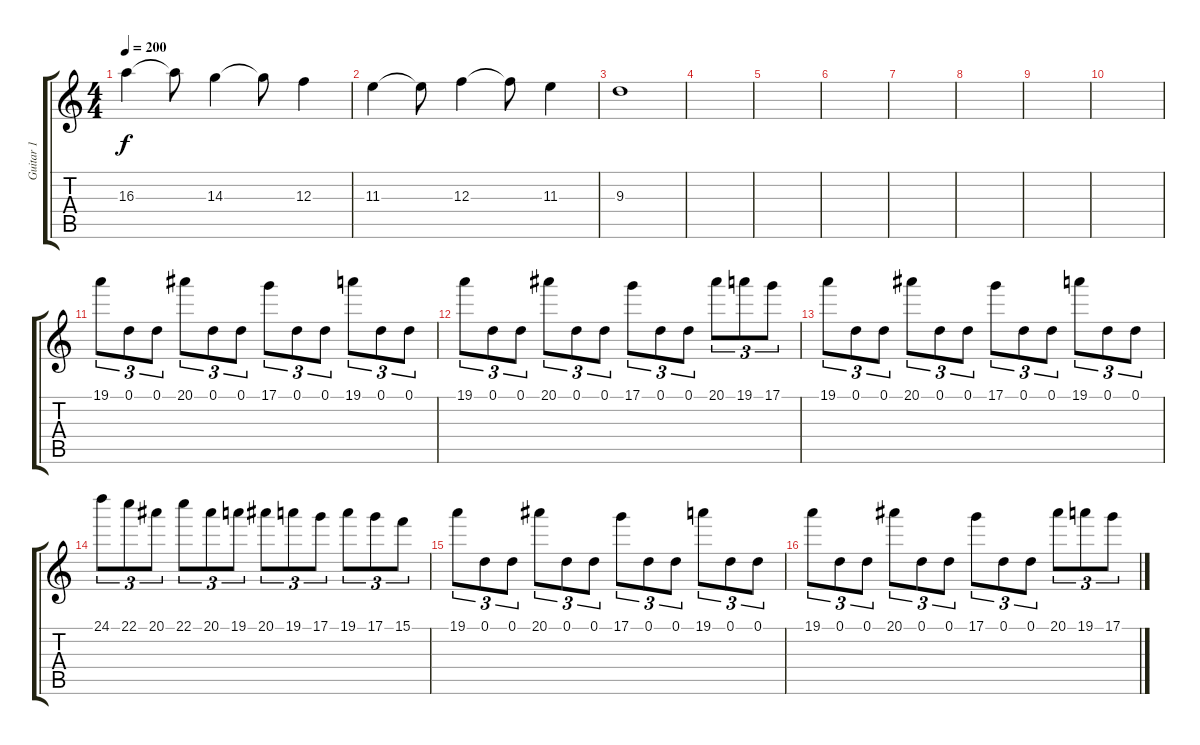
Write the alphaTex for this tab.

\track ("Guitar 1" "Guitar 1") {instrument distortionguitar}
\staff {score tabs}
\tuning (D4 A3 F3 C3 G2 D2) {hide}
\ts (4 4)
\tempo 200
\clef g2
\ks c
16.3.4{dy f} 16.3{t}.8 14.3.4 14.3{t}.8 12.3.4 |
11.3.4 11.3{t}.8 12.3.4 12.3{t}.8 11.3.4 |
9.3.1 |
|
|
|
|
|
|
|
19.1.8{tu (3 2)} 0.1.8{tu (3 2)} 0.1.8{tu (3 2)} 20.1.8{tu (3 2)} 0.1.8{tu (3 2)} 0.1.8{tu (3 2)} 17.1.8{tu (3 2)} 0.1.8{tu (3 2)} 0.1.8{tu (3 2)} 19.1.8{tu (3 2)} 0.1.8{tu (3 2)} 0.1.8{tu (3 2)} |
19.1.8{tu (3 2)} 0.1.8{tu (3 2)} 0.1.8{tu (3 2)} 20.1.8{tu (3 2)} 0.1.8{tu (3 2)} 0.1.8{tu (3 2)} 17.1.8{tu (3 2)} 0.1.8{tu (3 2)} 0.1.8{tu (3 2)} 20.1.8{tu (3 2)} 19.1.8{tu (3 2)} 17.1.8{tu (3 2)} |
19.1.8{tu (3 2)} 0.1.8{tu (3 2)} 0.1.8{tu (3 2)} 20.1.8{tu (3 2)} 0.1.8{tu (3 2)} 0.1.8{tu (3 2)} 17.1.8{tu (3 2)} 0.1.8{tu (3 2)} 0.1.8{tu (3 2)} 19.1.8{tu (3 2)} 0.1.8{tu (3 2)} 0.1.8{tu (3 2)} |
24.1.8{tu (3 2)} 22.1.8{tu (3 2)} 20.1.8{tu (3 2)} 22.1.8{tu (3 2)} 20.1.8{tu (3 2)} 19.1.8{tu (3 2)} 20.1.8{tu (3 2)} 19.1.8{tu (3 2)} 17.1.8{tu (3 2)} 19.1.8{tu (3 2)} 17.1.8{tu (3 2)} 15.1.8{tu (3 2)} |
19.1.8{tu (3 2)} 0.1.8{tu (3 2)} 0.1.8{tu (3 2)} 20.1.8{tu (3 2)} 0.1.8{tu (3 2)} 0.1.8{tu (3 2)} 17.1.8{tu (3 2)} 0.1.8{tu (3 2)} 0.1.8{tu (3 2)} 19.1.8{tu (3 2)} 0.1.8{tu (3 2)} 0.1.8{tu (3 2)} |
19.1.8{tu (3 2)} 0.1.8{tu (3 2)} 0.1.8{tu (3 2)} 20.1.8{tu (3 2)} 0.1.8{tu (3 2)} 0.1.8{tu (3 2)} 17.1.8{tu (3 2)} 0.1.8{tu (3 2)} 0.1.8{tu (3 2)} 20.1.8{tu (3 2)} 19.1.8{tu (3 2)} 17.1.8{tu (3 2)}
